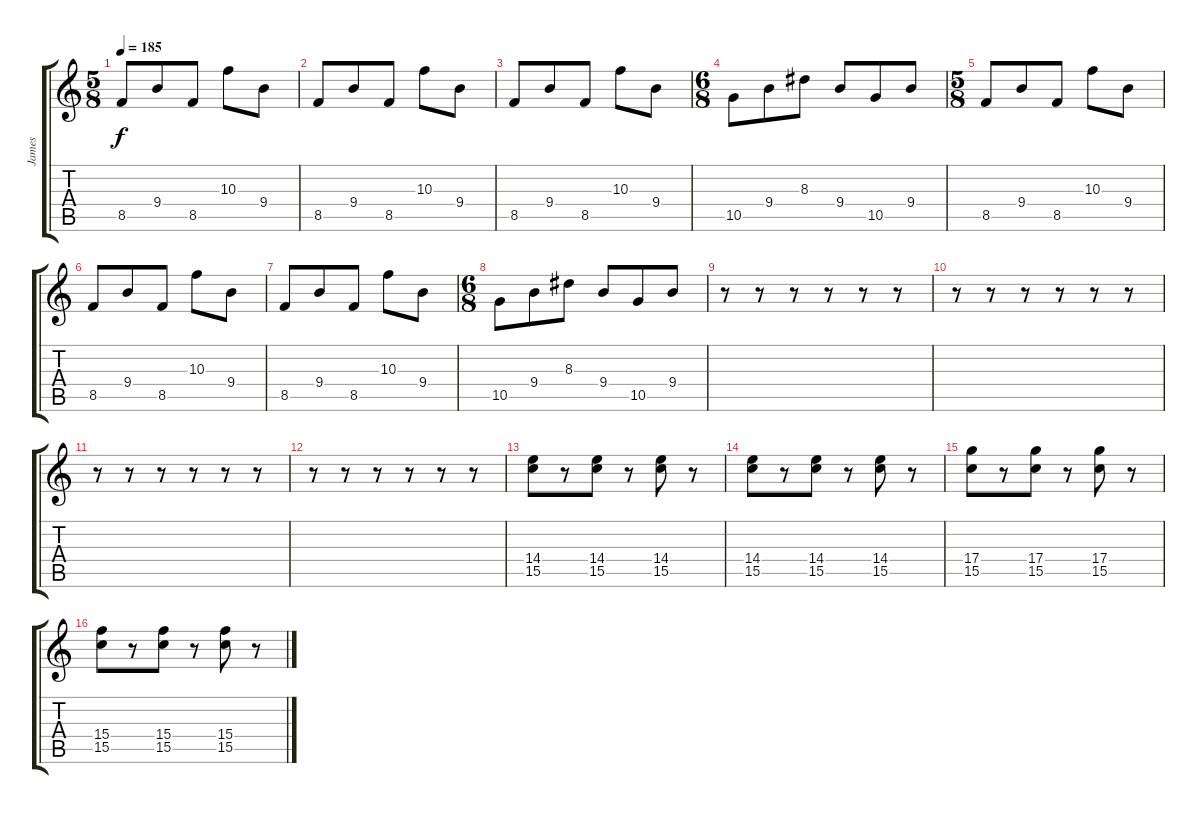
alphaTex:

\track ("James" "James") {instrument electricguitarjazz}
\staff {score tabs}
\tuning (E4 B3 G3 D3 A2 D2) {hide}
\ts (5 8)
\tempo 185
\clef g2
\ks c
8.5.8{dy f} 9.4.8 8.5.8 10.3.8 9.4.8 |
8.5.8 9.4.8 8.5.8 10.3.8 9.4.8 |
8.5.8 9.4.8 8.5.8 10.3.8 9.4.8 |
\ts (6 8)
10.5.8 9.4.8 8.3.8 9.4.8 10.5.8 9.4.8 |
\ts (5 8)
8.5.8 9.4.8 8.5.8 10.3.8 9.4.8 |
8.5.8 9.4.8 8.5.8 10.3.8 9.4.8 |
8.5.8 9.4.8 8.5.8 10.3.8 9.4.8 |
\ts (6 8)
10.5.8 9.4.8 8.3.8 9.4.8 10.5.8 9.4.8 |
r.8 r.8 r.8 r.8 r.8 r.8 |
r.8 r.8 r.8 r.8 r.8 r.8 |
r.8{instrument electricguitarjazz} r.8 r.8 r.8 r.8 r.8 |
r.8 r.8 r.8 r.8 r.8 r.8 |
(14.4 15.5).8{instrument electricguitarjazz} r.8 (14.4 15.5).8 r.8 (14.4 15.5).8 r.8 |
(14.4 15.5).8 r.8 (14.4 15.5).8 r.8 (14.4 15.5).8 r.8 |
(17.4 15.5).8 r.8 (17.4 15.5).8 r.8 (17.4 15.5).8 r.8 |
(15.4 15.5).8 r.8 (15.4 15.5).8 r.8 (15.4 15.5).8 r.8
